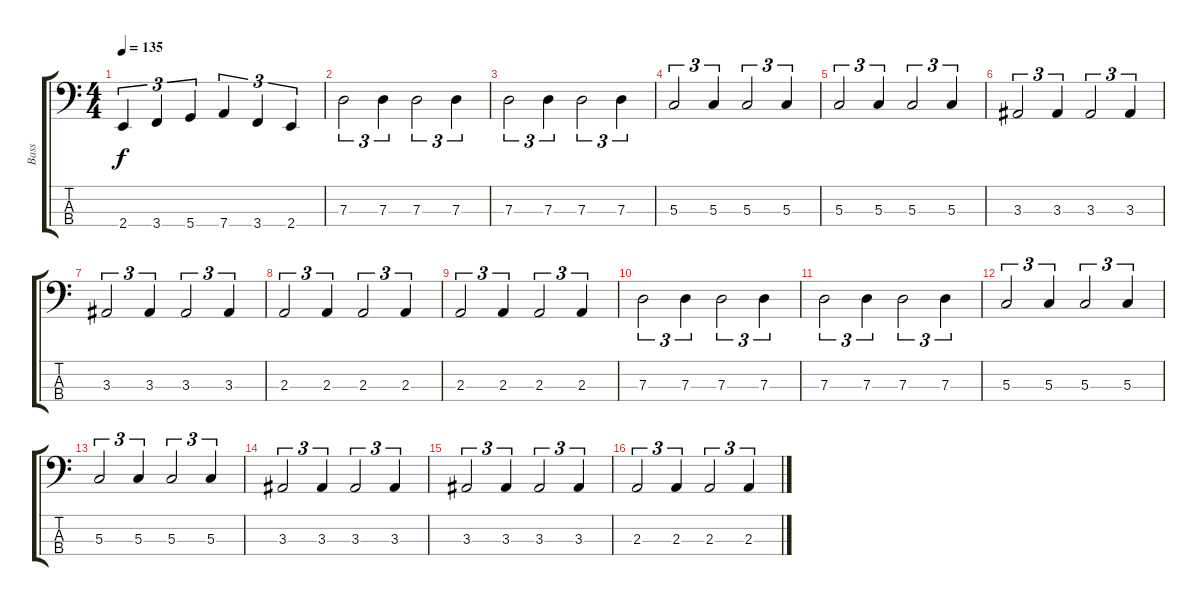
\track ("Bass" "Bass") {instrument electricbasspick}
\staff {score tabs}
\tuning (F2 C2 G1 D1) {hide}
\ts (4 4)
\tempo 135
\clef f4
\ks c
2.4.4{tu (3 2) dy f} 3.4.4{tu (3 2)} 5.4.4{tu (3 2)} 7.4.4{tu (3 2)} 3.4.4{tu (3 2)} 2.4.4{tu (3 2)} |
7.3.2{tu (3 2)} 7.3.4{tu (3 2)} 7.3.2{tu (3 2)} 7.3.4{tu (3 2)} |
7.3.2{tu (3 2)} 7.3.4{tu (3 2)} 7.3.2{tu (3 2)} 7.3.4{tu (3 2)} |
5.3.2{tu (3 2)} 5.3.4{tu (3 2)} 5.3.2{tu (3 2)} 5.3.4{tu (3 2)} |
5.3.2{tu (3 2)} 5.3.4{tu (3 2)} 5.3.2{tu (3 2)} 5.3.4{tu (3 2)} |
3.3.2{tu (3 2)} 3.3.4{tu (3 2)} 3.3.2{tu (3 2)} 3.3.4{tu (3 2)} |
3.3.2{tu (3 2)} 3.3.4{tu (3 2)} 3.3.2{tu (3 2)} 3.3.4{tu (3 2)} |
2.3.2{tu (3 2)} 2.3.4{tu (3 2)} 2.3.2{tu (3 2)} 2.3.4{tu (3 2)} |
2.3.2{tu (3 2)} 2.3.4{tu (3 2)} 2.3.2{tu (3 2)} 2.3.4{tu (3 2)} |
7.3.2{tu (3 2)} 7.3.4{tu (3 2)} 7.3.2{tu (3 2)} 7.3.4{tu (3 2)} |
7.3.2{tu (3 2)} 7.3.4{tu (3 2)} 7.3.2{tu (3 2)} 7.3.4{tu (3 2)} |
5.3.2{tu (3 2)} 5.3.4{tu (3 2)} 5.3.2{tu (3 2)} 5.3.4{tu (3 2)} |
5.3.2{tu (3 2)} 5.3.4{tu (3 2)} 5.3.2{tu (3 2)} 5.3.4{tu (3 2)} |
3.3.2{tu (3 2)} 3.3.4{tu (3 2)} 3.3.2{tu (3 2)} 3.3.4{tu (3 2)} |
3.3.2{tu (3 2)} 3.3.4{tu (3 2)} 3.3.2{tu (3 2)} 3.3.4{tu (3 2)} |
2.3.2{tu (3 2)} 2.3.4{tu (3 2)} 2.3.2{tu (3 2)} 2.3.4{tu (3 2)}
